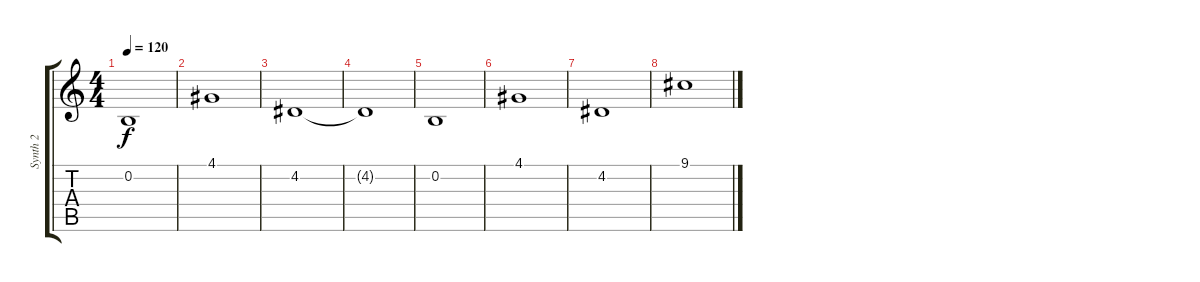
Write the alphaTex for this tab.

\track ("Synth 2" "Synth 2") {instrument lead1square}
\staff {score tabs}
\tuning (E4 B3 G3 D3 A2 E2) {hide}
\ts (4 4)
\tempo 120
\clef g2
\ks c
0.2.1{dy f} |
4.1.1 |
4.2.1 |
4.2{t}.1 |
0.2.1 |
4.1.1 |
4.2.1 |
9.1.1
